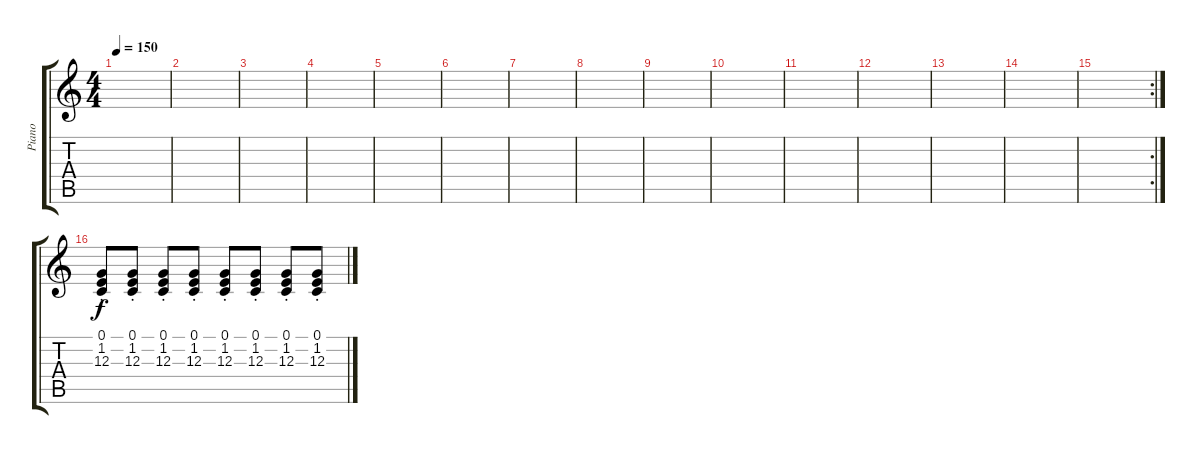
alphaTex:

\track ("Piano" "Piano") {instrument honkytonkpiano}
\staff {score tabs}
\tuning (E4 B3 G3 D3 A2 E2) {hide}
\ts (4 4)
\tempo 150
\clef g2
\ks c
|
|
|
|
|
|
|
|
|
|
|
|
|
|
\rc 2
|
(0.1{st} 1.2{st} 12.3{st}).8 (0.1{st} 1.2{st} 12.3{st}).8 (0.1{st} 1.2{st} 12.3{st}).8 (0.1{st} 1.2{st} 12.3{st}).8 (0.1{st} 1.2{st} 12.3{st}).8 (0.1{st} 1.2{st} 12.3{st}).8 (0.1{st} 1.2{st} 12.3{st}).8 (0.1{st} 1.2{st} 12.3{st}).8
